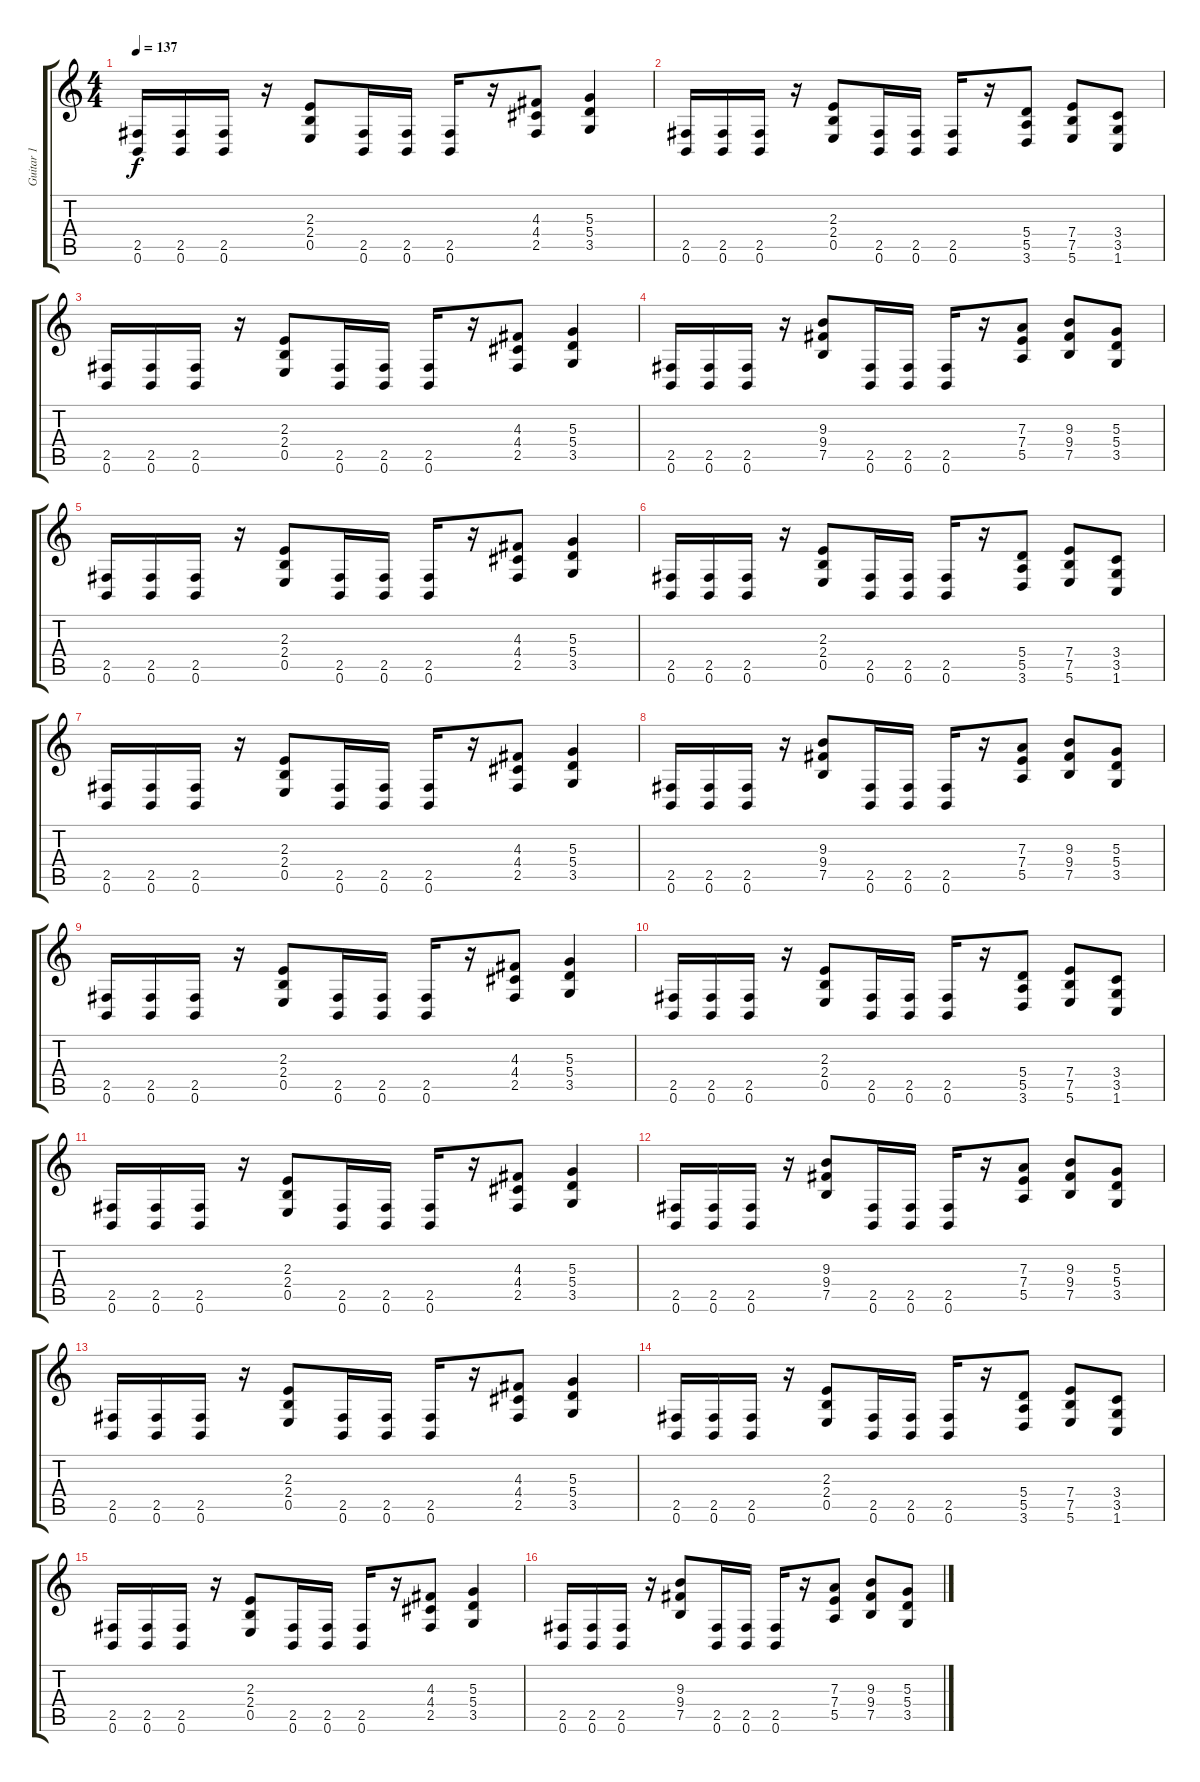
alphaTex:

\track ("Guitar 1" "Guitar 1") {instrument distortionguitar}
\staff {score tabs}
\tuning (B3 G3 D3 A2 E2 B1) {hide}
\ts (4 4)
\tempo 137
\clef g2
\ks c
(2.5 0.6).16{dy f} (2.5 0.6).16 (2.5 0.6).16 r.16 (2.3 2.4 0.5).8 (2.5 0.6).16 (2.5 0.6).16 (2.5 0.6).16 r.16 (4.3 4.4 2.5).8 (5.3 5.4 3.5).4 |
(2.5 0.6).16 (2.5 0.6).16 (2.5 0.6).16 r.16 (2.3 2.4 0.5).8 (2.5 0.6).16 (2.5 0.6).16 (2.5 0.6).16 r.16 (5.4 5.5 3.6).8 (7.4 7.5 5.6).8 (3.4 3.5 1.6).8 |
(2.5 0.6).16 (2.5 0.6).16 (2.5 0.6).16 r.16 (2.3 2.4 0.5).8 (2.5 0.6).16 (2.5 0.6).16 (2.5 0.6).16 r.16 (4.3 4.4 2.5).8 (5.3 5.4 3.5).4 |
(2.5 0.6).16 (2.5 0.6).16 (2.5 0.6).16 r.16 (9.3 9.4 7.5).8 (2.5 0.6).16 (2.5 0.6).16 (2.5 0.6).16 r.16 (7.3 7.4 5.5).8 (9.3 9.4 7.5).8 (5.3 5.4 3.5).8 |
(2.5 0.6).16 (2.5 0.6).16 (2.5 0.6).16 r.16 (2.3 2.4 0.5).8 (2.5 0.6).16 (2.5 0.6).16 (2.5 0.6).16 r.16 (4.3 4.4 2.5).8 (5.3 5.4 3.5).4 |
(2.5 0.6).16 (2.5 0.6).16 (2.5 0.6).16 r.16 (2.3 2.4 0.5).8 (2.5 0.6).16 (2.5 0.6).16 (2.5 0.6).16 r.16 (5.4 5.5 3.6).8 (7.4 7.5 5.6).8 (3.4 3.5 1.6).8 |
(2.5 0.6).16 (2.5 0.6).16 (2.5 0.6).16 r.16 (2.3 2.4 0.5).8 (2.5 0.6).16 (2.5 0.6).16 (2.5 0.6).16 r.16 (4.3 4.4 2.5).8 (5.3 5.4 3.5).4 |
(2.5 0.6).16 (2.5 0.6).16 (2.5 0.6).16 r.16 (9.3 9.4 7.5).8 (2.5 0.6).16 (2.5 0.6).16 (2.5 0.6).16 r.16 (7.3 7.4 5.5).8 (9.3 9.4 7.5).8 (5.3 5.4 3.5).8 |
(2.5 0.6).16 (2.5 0.6).16 (2.5 0.6).16 r.16 (2.3 2.4 0.5).8 (2.5 0.6).16 (2.5 0.6).16 (2.5 0.6).16 r.16 (4.3 4.4 2.5).8 (5.3 5.4 3.5).4 |
(2.5 0.6).16 (2.5 0.6).16 (2.5 0.6).16 r.16 (2.3 2.4 0.5).8 (2.5 0.6).16 (2.5 0.6).16 (2.5 0.6).16 r.16 (5.4 5.5 3.6).8 (7.4 7.5 5.6).8 (3.4 3.5 1.6).8 |
(2.5 0.6).16 (2.5 0.6).16 (2.5 0.6).16 r.16 (2.3 2.4 0.5).8 (2.5 0.6).16 (2.5 0.6).16 (2.5 0.6).16 r.16 (4.3 4.4 2.5).8 (5.3 5.4 3.5).4 |
(2.5 0.6).16 (2.5 0.6).16 (2.5 0.6).16 r.16 (9.3 9.4 7.5).8 (2.5 0.6).16 (2.5 0.6).16 (2.5 0.6).16 r.16 (7.3 7.4 5.5).8 (9.3 9.4 7.5).8 (5.3 5.4 3.5).8 |
(2.5 0.6).16 (2.5 0.6).16 (2.5 0.6).16 r.16 (2.3 2.4 0.5).8 (2.5 0.6).16 (2.5 0.6).16 (2.5 0.6).16 r.16 (4.3 4.4 2.5).8 (5.3 5.4 3.5).4 |
(2.5 0.6).16 (2.5 0.6).16 (2.5 0.6).16 r.16 (2.3 2.4 0.5).8 (2.5 0.6).16 (2.5 0.6).16 (2.5 0.6).16 r.16 (5.4 5.5 3.6).8 (7.4 7.5 5.6).8 (3.4 3.5 1.6).8 |
(2.5 0.6).16 (2.5 0.6).16 (2.5 0.6).16 r.16 (2.3 2.4 0.5).8 (2.5 0.6).16 (2.5 0.6).16 (2.5 0.6).16 r.16 (4.3 4.4 2.5).8 (5.3 5.4 3.5).4 |
(2.5 0.6).16 (2.5 0.6).16 (2.5 0.6).16 r.16 (9.3 9.4 7.5).8 (2.5 0.6).16 (2.5 0.6).16 (2.5 0.6).16 r.16 (7.3 7.4 5.5).8 (9.3 9.4 7.5).8 (5.3 5.4 3.5).8
